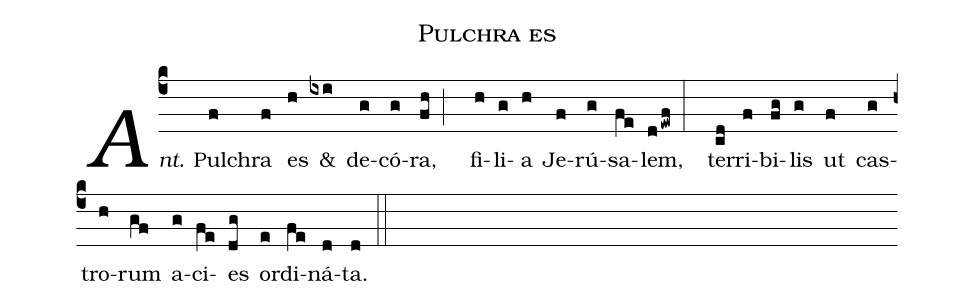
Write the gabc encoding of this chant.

name: Pulchra es;
%%
(c4) <i>Ant.</i> Pul(f)chra(f) es(h) &(ixi) de(g)có(g)ra,(fh;) fi(h)li(g)a(h) Je(f)rú(g)sa(fe)lem,(dewf:)
ter(cd)ri(f)bi(fg)lis(g) ut(f) cas(g)tro(h)rum(gf) a(g)ci(fe)es(dg) or(e)di(fe)ná(d)ta.(d::)
